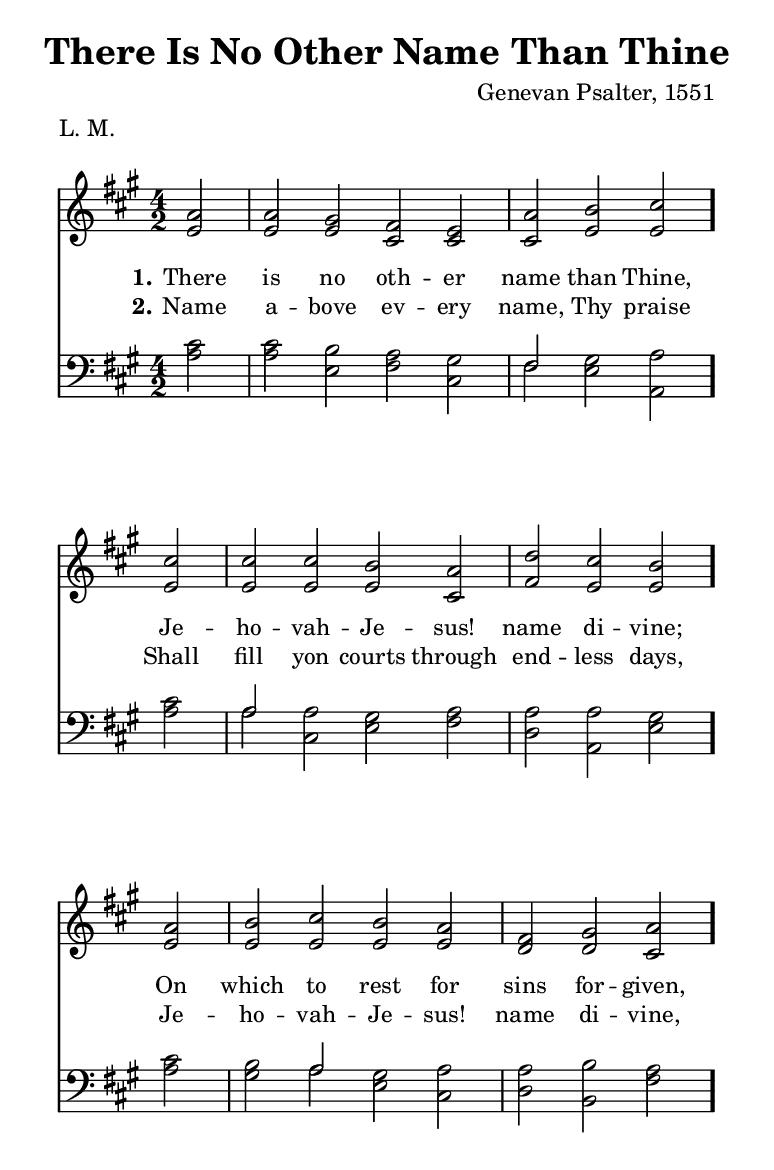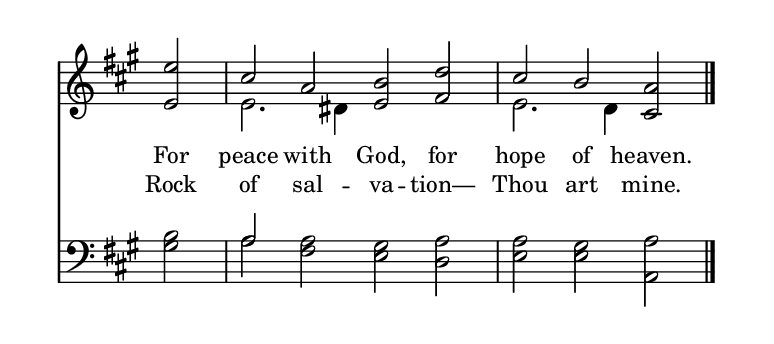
\include "common/global.ily"
\paper {
  \include "common/paper.ily"
  %ragged-bottom = ##t
  ragged-last-bottom = ##t
  %systems-per-page = ##f
  %page-count = ##f
  system-count = #(cond (is-eogsized 3) (#t #f))
}

\header{
  hymnnumber = "135"
  title = "There Is No Other Name Than Thine"
  tunename = "Old Hundred"
  meter = "L. M."
  %poet = ""
  composer = "Genevan Psalter, 1551"
  %copyright = ""
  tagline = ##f
}

% for fermata in MIDI
ta = { \tempo 2=80 }
tb = { \tempo 2=40 }

patternAA = { c2 }
patternAB = { c2 | c2. c4 c2 c2 | c2. c4 c2 }

global = {
  \include "common/overrides.ily"
  \override Staff.TimeSignature.style = #'numbered
  \time 4/2
  \override Score.MetronomeMark.transparent = ##t % hide all fermata changes too
  \ta
  \key a \major
  \partial 2
  \autoBeamOff
}

notesSoprano = {
\global
\relative c'' {

  \changePitch \patternAA { a | a gis fis e | a b cis }
  \changePitch \patternAA { cis | cis cis b a | d cis b }
  \changePitch \patternAA { a | b cis b a | fis gis a }
  \changePitch \patternAA { e' | cis a b d | cis b a }

  \bar "|."

}
}

notesAlto = {
\global
\relative e' {

  \changePitch \patternAA { e | e e cis cis | cis e e }
  \changePitch \patternAA { e | e e e cis | fis e e }
  \changePitch \patternAA { e | e e e e | d d cis }
  \changePitch \patternAB { e | e dis e fis | e d cis }

}
}

notesTenor = {
\global
\relative a {

  \changePitch \patternAA { cis | cis b a gis | fis gis a }
  \changePitch \patternAA { cis | a a gis a | a a gis }
  \changePitch \patternAA { cis | b a gis a | a b a }
  \changePitch \patternAA { b | a a gis a | a gis a }

}
}

notesBass = {
\global
\relative f {

  \changePitch \patternAA { a | a e fis cis | fis e a, }
  \changePitch \patternAA { a' | a cis, e fis | d a e' }
  \changePitch \patternAA { a | gis a e cis | d b fis' }
  \changePitch \patternAA { gis | a fis e d | e e a, }

}
}

wordsA = \lyricmode {
\set stanza = "1."

There is no oth -- er name than Thine, \bar "."
Je -- ho -- vah -- Je -- sus! name di -- vine; \bar "."
On which to rest for sins for -- given, \bar "."
For peace with God, for hope of heaven. \bar "."

}

wordsB = \lyricmode {
\set stanza = "2."

Name a -- bove ev -- ery name, Thy praise
Shall fill yon courts through end -- less days,
Je -- ho -- vah -- Je -- sus! name di -- vine,
Rock of sal -- va -- tion— Thou art mine.

}

\score {
  \context ChoirStaff <<
    \context Staff = upper <<
      \set Staff.autoBeaming = ##f
      \set ChoirStaff.systemStartDelimiter = #'SystemStartBar
      \set ChoirStaff.printPartCombineTexts = ##f
      \partcombine #'(2 . 9) \notesSoprano \notesAlto
      \context NullVoice = sopranos { \voiceOne << \notesSoprano >> }
      \context NullVoice = altos { \voiceTwo << \notesAlto >> }
      \context Lyrics = one   \lyricsto sopranos \wordsA
      \context Lyrics = two   \lyricsto sopranos \wordsB
    >>
    \context Staff = men <<
      \clef bass
      \set ChoirStaff.printPartCombineTexts = ##f
      \partcombine #'(2 . 9) \notesTenor \notesBass
      \context NullVoice = tenors { \voiceOne << \notesTenor >> }
      \context NullVoice = basses { \voiceTwo << \notesBass >> }
    >>
  >>
  \layout {
    \include "common/layout.ily"
  }
  \midi{
    \include "common/midi.ily"
  }
}

\version "2.19.49"  % necessary for upgrading to future LilyPond versions.

% vi:set et ts=2 sw=2 ai nocindent syntax=lilypond:
